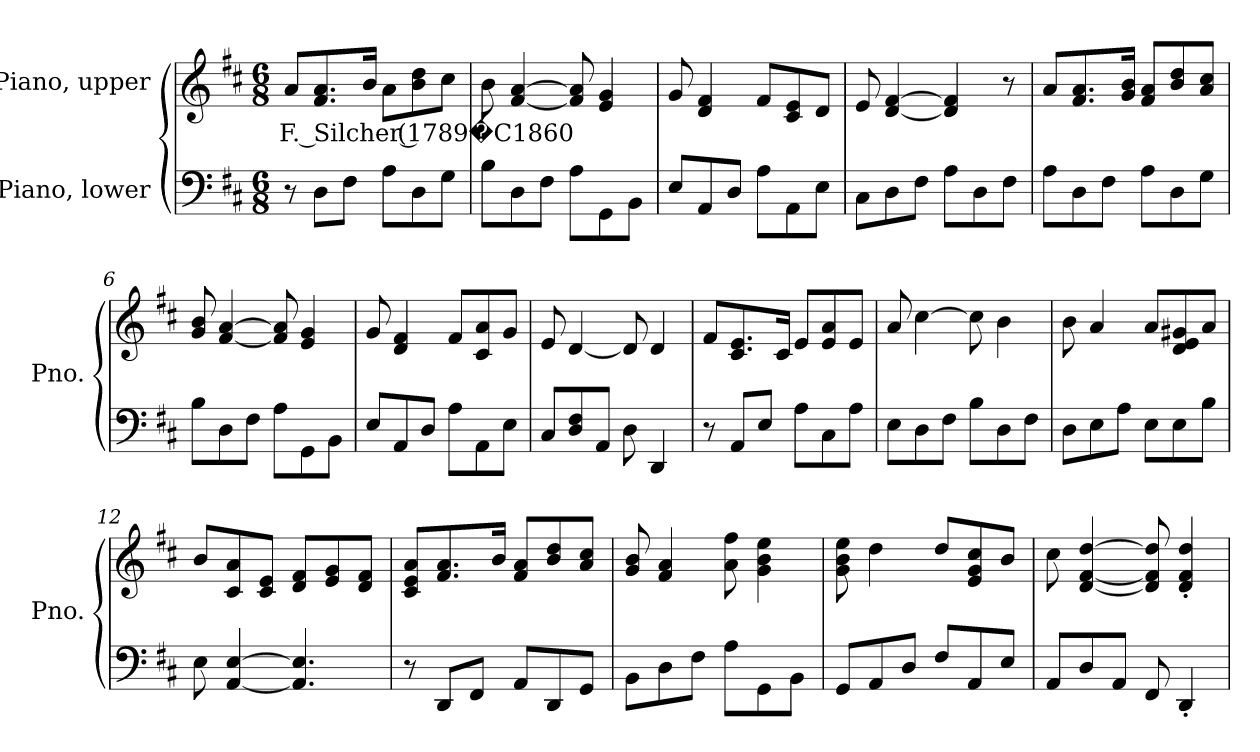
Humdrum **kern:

**kern	**kern	**text
*part2	*part1	*part1
*staff2	*staff1	*staff1
*I"Piano, lower	*I"Piano, upper	*
*I'Pno.	*I'Pno.	*
*clefF4	*clefG2	*
*k[f#c#]	*k[f#c#]	*
*M6/8	*M6/8	*
*MM76	*MM76	*
=1	=1	=1
!	!	!LO:LY:b
8r	8a/L	F. Silcher (1789�C1860
8D\L	8.f#/ 8.a/	.
8F#\J	.	.
.	16b/Jk	.
8A\L	8a\L	.
8D\	8b\ 8dd\	.
8G\J	8cc#\J	.
=2	=2	=2
8B\L	8b\	.
8D\	[4f#/ [4a/	.
8F#\J	.	.
8A\L	8f#/] 8a/]	.
8GG\	4e/ 4g/	.
8BB\J	.	.
=3	=3	=3
8E/L	8g/	.
8AA/	4d/ 4f#/	.
8D/J	.	.
8A\L	8f#/L	.
8AA\	8c#/ 8e/	.
8E\J	8d/J	.
!!LO:LB:g=z
=4	=4	=4
8C#\L	8e/	.
8D\	[4d/ [4f#/	.
8F#\J	.	.
8A\L	4d/] 4f#/]	.
8D\	.	.
8F#\J	8r	.
=5	=5	=5
8A\L	8a/L	.
8D\	8.f#/ 8.a/	.
8F#\J	.	.
.	16g/ 16b/Jk	.
8A\L	8f#/ 8a/L	.
8D\	8b/ 8dd/	.
8G\J	8a/ 8cc#/J	.
=6	=6	=6
8B\L	8g/ 8b/	.
8D\	[4f#/ [4a/	.
8F#\J	.	.
8A\L	8f#/] 8a/]	.
8GG\	4e/ 4g/	.
8BB\J	.	.
=7	=7	=7
8E/L	8g/	.
8AA/	4d/ 4f#/	.
8D/J	.	.
8A\L	8f#/L	.
8AA\	8c#/ 8a/	.
8E\J	8g/J	.
=8	=8	=8
8C#/L	8e/	.
8D/ 8F#/	[4d/	.
8AA/J	.	.
8D\	8d/]	.
4DD/	4d/	.
!!LO:LB:g=z
=9	=9	=9
8r	8f#/L	.
8AA/L	8.c#/ 8.e/	.
8E/J	.	.
.	16c#/Jk	.
8A\L	8e/L	.
8C#\	8e/ 8a/	.
8A\J	8e/J	.
=10	=10	=10
8E\L	8a/	.
8D\	[4cc#\	.
8F#\J	.	.
8B\L	8cc#\]	.
8D\	4b\	.
8F#\J	.	.
=11	=11	=11
8D\L	8b\	.
8E\	4a/	.
8A\J	.	.
8E\L	8a/L	.
8E\	8d/ 8e/ 8g#X/	.
8B\J	8a/J	.
=12	=12	=12
8E\	8b/L	.
[4AA/ [4E/	8c#/ 8a/	.
.	8c#/ 8e/J	.
4.AA/] 4.E/]	8d/ 8f#/L	.
.	8e/ 8g/	.
.	8d/ 8f#/J	.
=13	=13	=13
8r	8c#/ 8e/ 8a/L	.
8DD/L	8.f#/ 8.a/	.
8FF#/J	.	.
.	16b/Jk	.
8AA/L	8f#/ 8a/L	.
8DD/	8b/ 8dd/	.
8GG/J	8a/ 8cc#/J	.
!!LO:LB:g=z
=14	=14	=14
8BB\L	8g/ 8b/	.
8D\	4f#/ 4a/	.
8F#\J	.	.
8A\L	8a\ 8ff#\	.
8GG\	4g\ 4b\ 4ee\	.
8BB\J	.	.
=15	=15	=15
8GG/L	8g\ 8b\ 8ee\	.
8AA/	4dd\	.
8D/J	.	.
8F#/L	8dd/L	.
8AA/	8e/ 8g/ 8cc#/	.
8E/J	8b/J	.
=16	=16	=16
8AA/L	8cc#\	.
8D/	[4d/ [4f#/ [4dd/	.
8AA/J	.	.
8FF#/	8d/] 8f#/] 8dd/]	.
4DD'/	4d/' 4f#/' 4dd/'	.
=	=	=
*-	*-	*-
